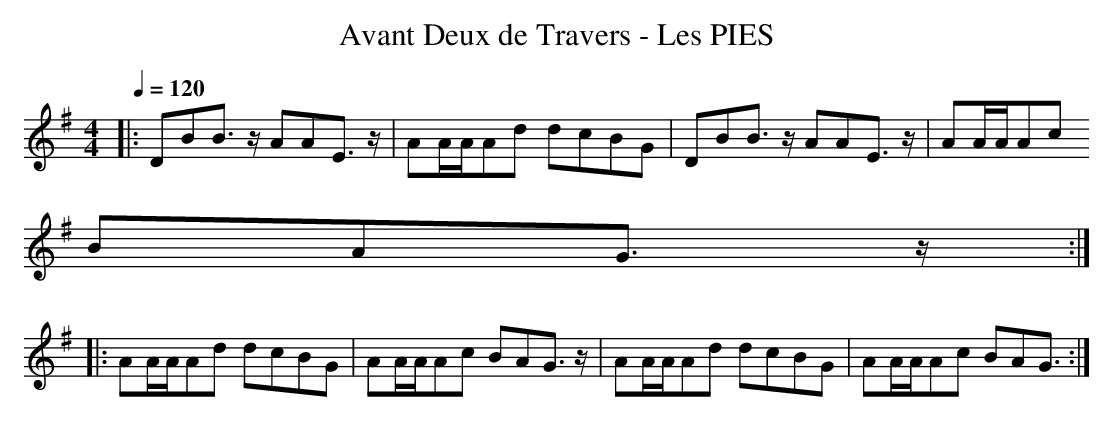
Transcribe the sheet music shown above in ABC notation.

X:1
T:Avant Deux de Travers - Les PIES
M:4/4
L:1/8
Q:1/4=120
K:G
|:DBB3/2 z/2 AAE3/2 z/2 |AA/2A/2Ad dcBG|DBB3/2 z/2 AAE3/2 z/2 |AA/2A/2Ac
 BAG3/2 z/2:|
|:AA/2A/2Ad dcBG|AA/2A/2Ac BAG3/2 z/2 |AA/2A/2Ad dcBG|AA/2A/2Ac BAG3/2:|
